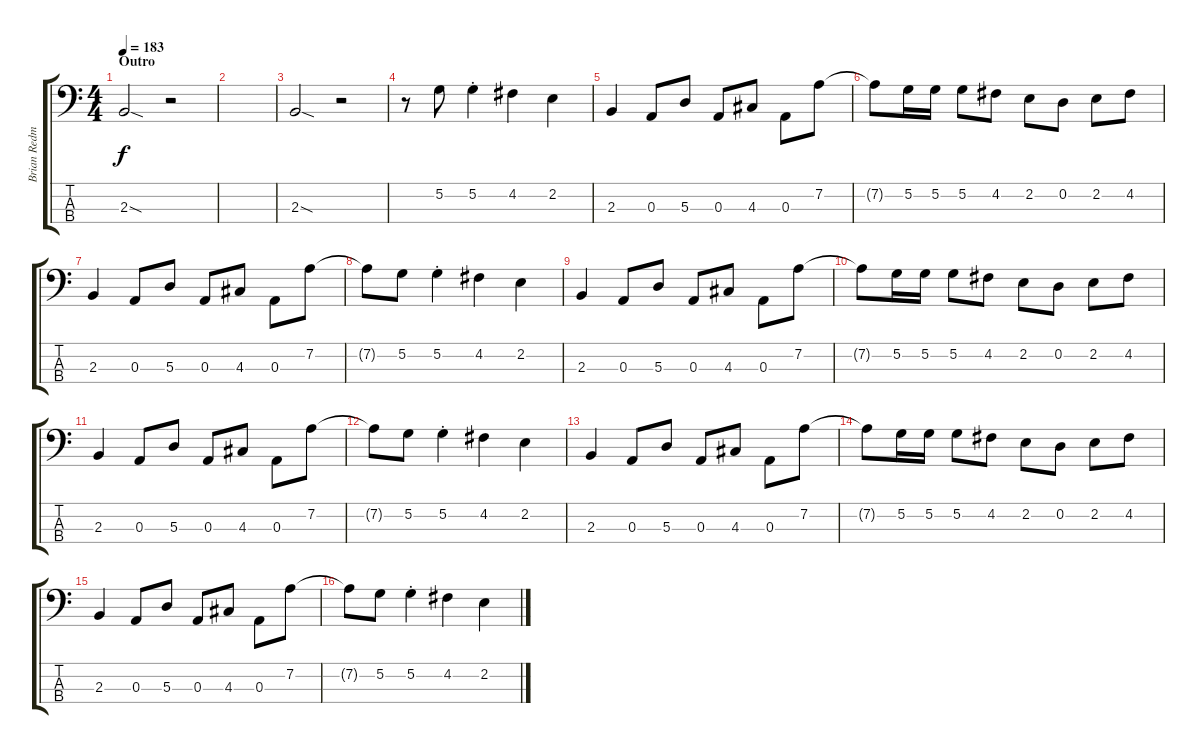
\track ("Brian Redman" "Brian Redm") {instrument electricbassfinger}
\staff {score tabs}
\tuning (G2 D2 A1 E1) {hide}
\ts (4 4)
\section ("" "Outro")
\tempo 183
\clef f4
\ks c
2.3{sod}.2{dy f} r.2 |
|
2.3{sod}.2 r.2 |
r.8 5.2.8 5.2{st}.4 4.2.4 2.2.4 |
2.3.4 0.3.8 5.3.8 0.3.8 4.3.8 0.3.8 7.2.8 |
7.2{t}.8 5.2.16 5.2.16 5.2.8 4.2.8 2.2.8 0.2.8 2.2.8 4.2.8 |
2.3.4 0.3.8 5.3.8 0.3.8 4.3.8 0.3.8 7.2.8 |
7.2{t}.8 5.2.8 5.2{st}.4 4.2.4 2.2.4 |
2.3.4 0.3.8 5.3.8 0.3.8 4.3.8 0.3.8 7.2.8 |
7.2{t}.8 5.2.16 5.2.16 5.2.8 4.2.8 2.2.8 0.2.8 2.2.8 4.2.8 |
2.3.4 0.3.8 5.3.8 0.3.8 4.3.8 0.3.8 7.2.8 |
7.2{t}.8 5.2.8 5.2{st}.4 4.2.4 2.2.4 |
2.3.4 0.3.8 5.3.8 0.3.8 4.3.8 0.3.8 7.2.8 |
7.2{t}.8 5.2.16 5.2.16 5.2.8 4.2.8 2.2.8 0.2.8 2.2.8 4.2.8 |
2.3.4 0.3.8 5.3.8 0.3.8 4.3.8 0.3.8 7.2.8 |
7.2{t}.8 5.2.8 5.2{st}.4 4.2.4 2.2.4
